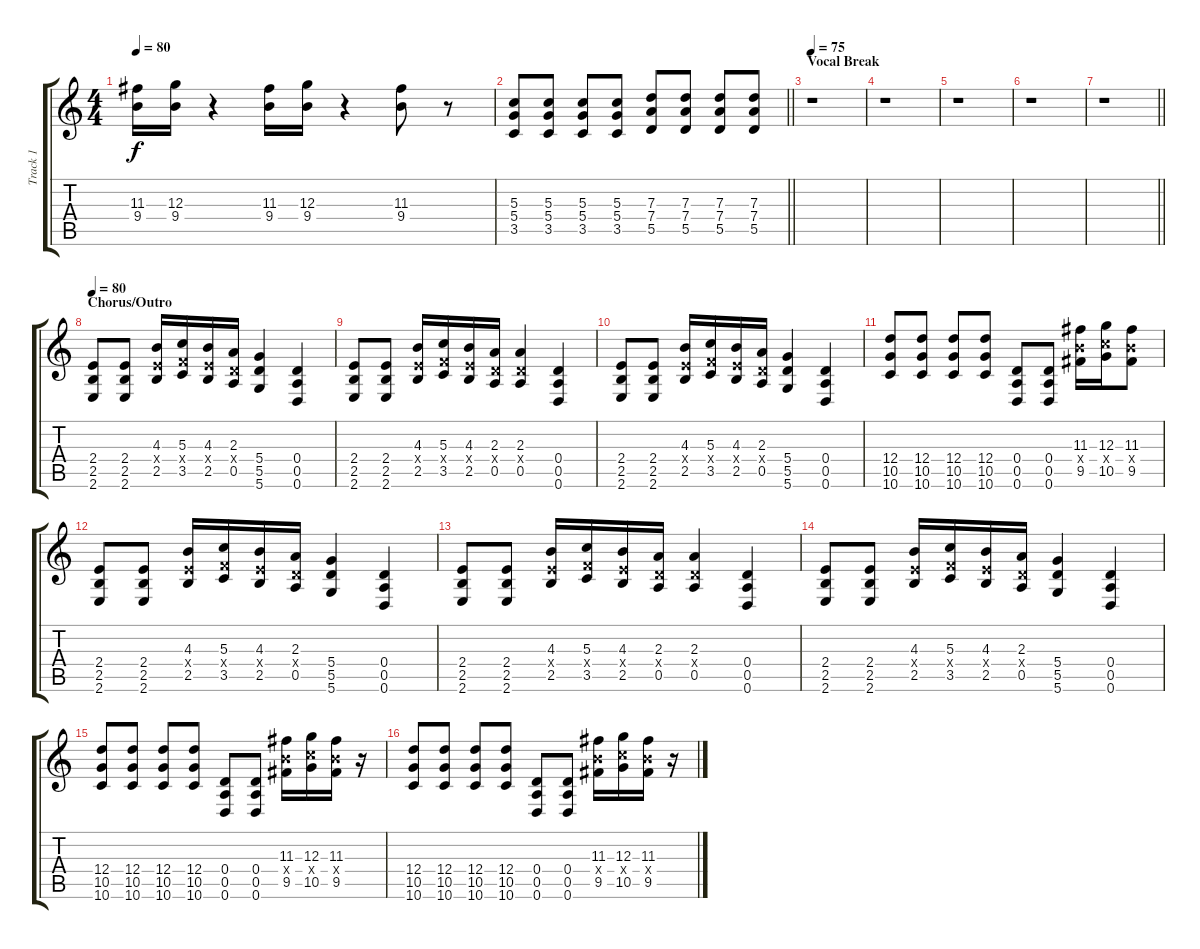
\track ("Track 1" "Track 1") {instrument electricguitarclean}
\staff {score tabs}
\tuning (E4 B3 G3 D3 A2 D2) {hide}
\ts (4 4)
\tempo 80
\clef g2
\ks c
(11.3 9.4).16{dy f balance 0} (12.3 9.4).16 r.4 (11.3 9.4).16 (12.3 9.4).16 r.4 (11.3 9.4).8 r.8 |
\barLineRight lightlight
(5.3 5.4 3.5).8{balance 8} (5.3 5.4 3.5).8 (5.3 5.4 3.5).8 (5.3 5.4 3.5).8 (7.3 7.4 5.5).8 (7.3 7.4 5.5).8 (7.3 7.4 5.5).8 (7.3 7.4 5.5).8 |
\section ("" "Vocal Break")
\tempo 75
r.1 |
r.1 |
r.1 |
r.1 |
\barLineRight lightlight
r.1 |
\section ("" "Chorus/Outro")
\tempo 80
(2.4 2.5 2.6).8{instrument distortionguitar} (2.4 2.5 2.6).8 (4.3 2.4{x} 2.5).16 (5.3 3.4{x} 3.5).16 (4.3 2.4{x} 2.5).16 (2.3 0.4{x} 0.5).16 (5.4 5.5 5.6).4 (0.4 0.5 0.6).4 |
(2.4 2.5 2.6).8 (2.4 2.5 2.6).8 (4.3 2.4{x} 2.5).16 (5.3 3.4{x} 3.5).16 (4.3 2.4{x} 2.5).16 (2.3 0.4{x} 0.5).16 (2.3 0.4{x} 0.5).4 (0.4 0.5 0.6).4 |
(2.4 2.5 2.6).8 (2.4 2.5 2.6).8 (4.3 2.4{x} 2.5).16 (5.3 3.4{x} 3.5).16 (4.3 2.4{x} 2.5).16 (2.3 0.4{x} 0.5).16 (5.4 5.5 5.6).4 (0.4 0.5 0.6).4 |
(12.4 10.5 10.6).8 (12.4 10.5 10.6).8 (12.4 10.5 10.6).8 (12.4 10.5 10.6).8 (0.4 0.5 0.6).8 (0.4 0.5 0.6).8 (11.3 9.4{x} 9.5).16 (12.3 10.4{x} 10.5).16 (11.3 9.4{x} 9.5).8 |
(2.4 2.5 2.6).8 (2.4 2.5 2.6).8 (4.3 2.4{x} 2.5).16 (5.3 3.4{x} 3.5).16 (4.3 2.4{x} 2.5).16 (2.3 0.4{x} 0.5).16 (5.4 5.5 5.6).4 (0.4 0.5 0.6).4 |
(2.4 2.5 2.6).8 (2.4 2.5 2.6).8 (4.3 2.4{x} 2.5).16 (5.3 3.4{x} 3.5).16 (4.3 2.4{x} 2.5).16 (2.3 0.4{x} 0.5).16 (2.3 0.4{x} 0.5).4 (0.4 0.5 0.6).4 |
(2.4 2.5 2.6).8 (2.4 2.5 2.6).8 (4.3 2.4{x} 2.5).16 (5.3 3.4{x} 3.5).16 (4.3 2.4{x} 2.5).16 (2.3 0.4{x} 0.5).16 (5.4 5.5 5.6).4 (0.4 0.5 0.6).4 |
(12.4 10.5 10.6).8 (12.4 10.5 10.6).8 (12.4 10.5 10.6).8 (12.4 10.5 10.6).8 (0.4 0.5 0.6).8 (0.4 0.5 0.6).8 (11.3 9.4{x} 9.5).16 (12.3 10.4{x} 10.5).16 (11.3 9.4{x} 9.5).16 r.16 |
(12.4 10.5 10.6).8 (12.4 10.5 10.6).8 (12.4 10.5 10.6).8 (12.4 10.5 10.6).8 (0.4 0.5 0.6).8 (0.4 0.5 0.6).8 (11.3 9.4{x} 9.5).16 (12.3 10.4{x} 10.5).16 (11.3 9.4{x} 9.5).16 r.16
